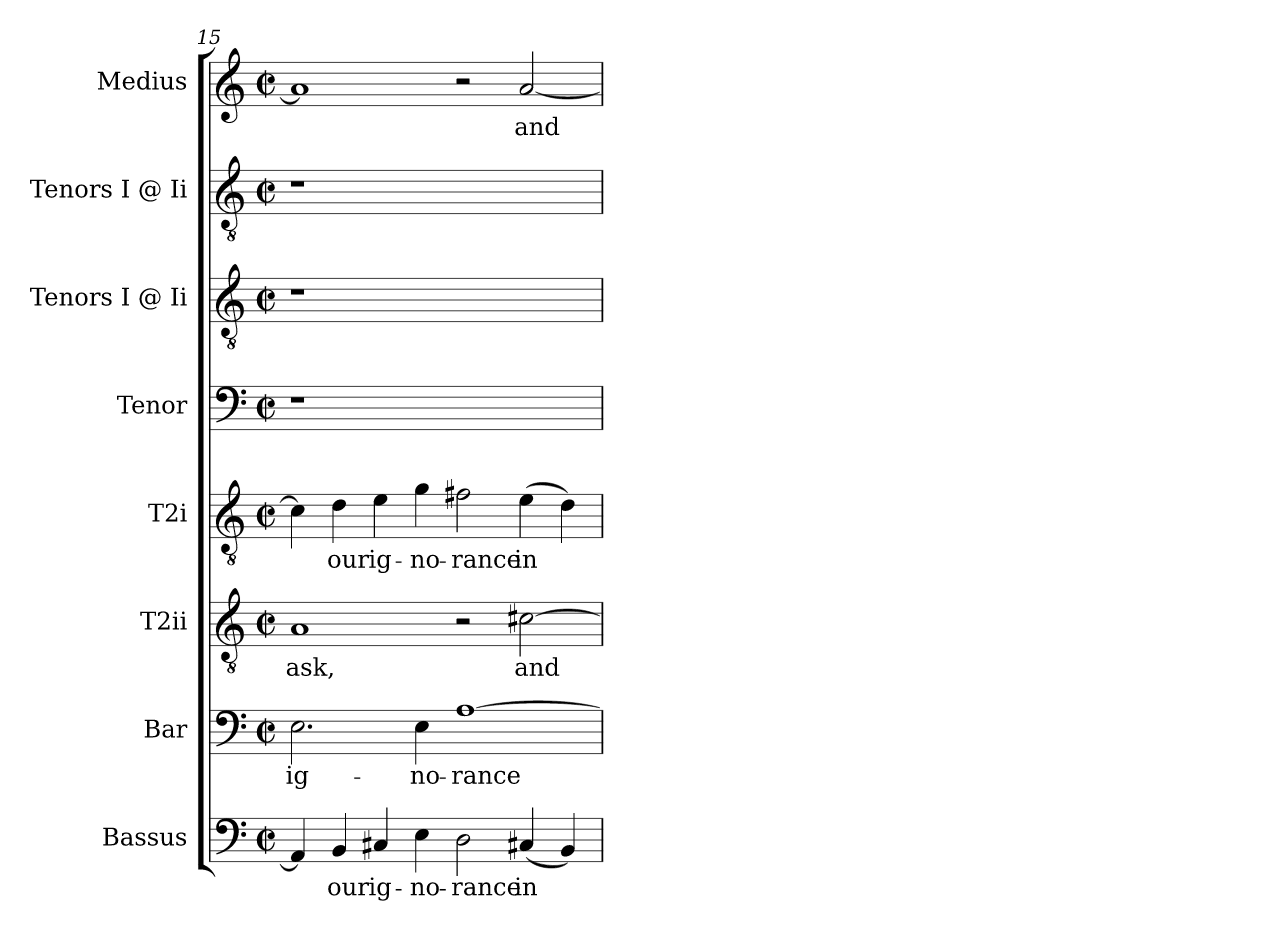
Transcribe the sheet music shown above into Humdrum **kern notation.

**kern	**text	**kern	**text	**kern	**text	**kern	**text	**kern	**kern	**kern	**kern	**text
*part8	*part8	*part7	*part7	*part6	*part6	*part5	*part5	*part4	*part3	*part2	*part1	*part1
*staff8	*staff8	*staff7	*staff7	*staff6	*staff6	*staff5	*staff5	*staff4	*staff3	*staff2	*staff1	*staff1
*I"Bassus	*	*I"Bar	*	*I"T2ii	*	*I"T2i	*	*I"Tenor	*I"Tenors I @ Ii	*I"Tenors I @ Ii	*I"Medius	*
*I'B	*	*I'Bar	*	*I'T2ii	*	*I'T2i	*	*	*	*	*I'M	*
*clefF4	*	*clefF4	*	*clefGv2	*	*clefGv2	*	*clefF4	*clefGv2	*clefGv2	*clefG2	*
*k[]	*	*k[]	*	*k[]	*	*k[]	*	*k[]	*k[]	*k[]	*k[]	*
*C:	*	*C:	*	*C:	*	*C:	*	*C:	*C:	*C:	*C:	*
*M2/2	*	*M2/2	*	*M2/2	*	*M2/2	*	*M2/2	*M2/2	*M2/2	*M2/2	*
*met(c|)	*	*met(c|)	*	*met(c|)	*	*met(c|)	*	*met(c|)	*met(c|)	*met(c|)	*met(c|)	*
=15	=15	=15	=15	=15	=15	=15	=15	=15	=15	=15	=15	=15
!	!LO:LY:b:cj	!	!LO:LY:b:cj	!	!LO:LY:b:cj	!	!LO:LY:b:cj	!	!	!	!	!LO:LY:b:cj
4AA/]	.	2.E\	ig-	1A	ask,	4c#\]	.	1r	1r	1r	1a]	.
!	!LO:LY:b:cj	!	!	!	!	!	!LO:LY:b:cj	!	!	!	!	!
4BB/	our	.	.	.	.	4d\	our	.	.	.	.	.
!	!LO:LY:b:cj	!	!	!	!	!	!LO:LY:b:cj	!	!	!	!	!
4C#X/	ig-	.	.	.	.	4e\	ig-	.	.	.	.	.
!	!LO:LY:b:cj	!	!LO:LY:b:cj	!	!	!	!LO:LY:b:cj	!	!	!	!	!
4E\	-no-	4E\	-no-	.	.	4g\	-no-	.	.	.	.	.
!	!LO:LY:b:cj	!	!LO:LY:b:cj	!	!	!	!LO:LY:b:cj	!	!	!	!	!
2D\	-rance	[>1A	-rance	2r	.	2f#X\	-rance	1ryy	1ryy	1ryy	2r	.
!	!LO:LY:b:cj	!	!	!	!LO:LY:b:cj	!	!LO:LY:b:cj	!	!	!	!	!LO:LY:b:cj
(<4C#X/	in	.	.	[>2c#\	and	(>4e\	in	.	.	.	[<2a/	and
!	!LO:LY:b:cj	!	!	!	!	!	!LO:LY:b:cj	!	!	!	!	!
4BB/)	.	.	.	.	.	4d\)	.	.	.	.	.	.
=	=	=	=	=	=	=	=	=	=	=	=	=
*-	*-	*-	*-	*-	*-	*-	*-	*-	*-	*-	*-	*-
